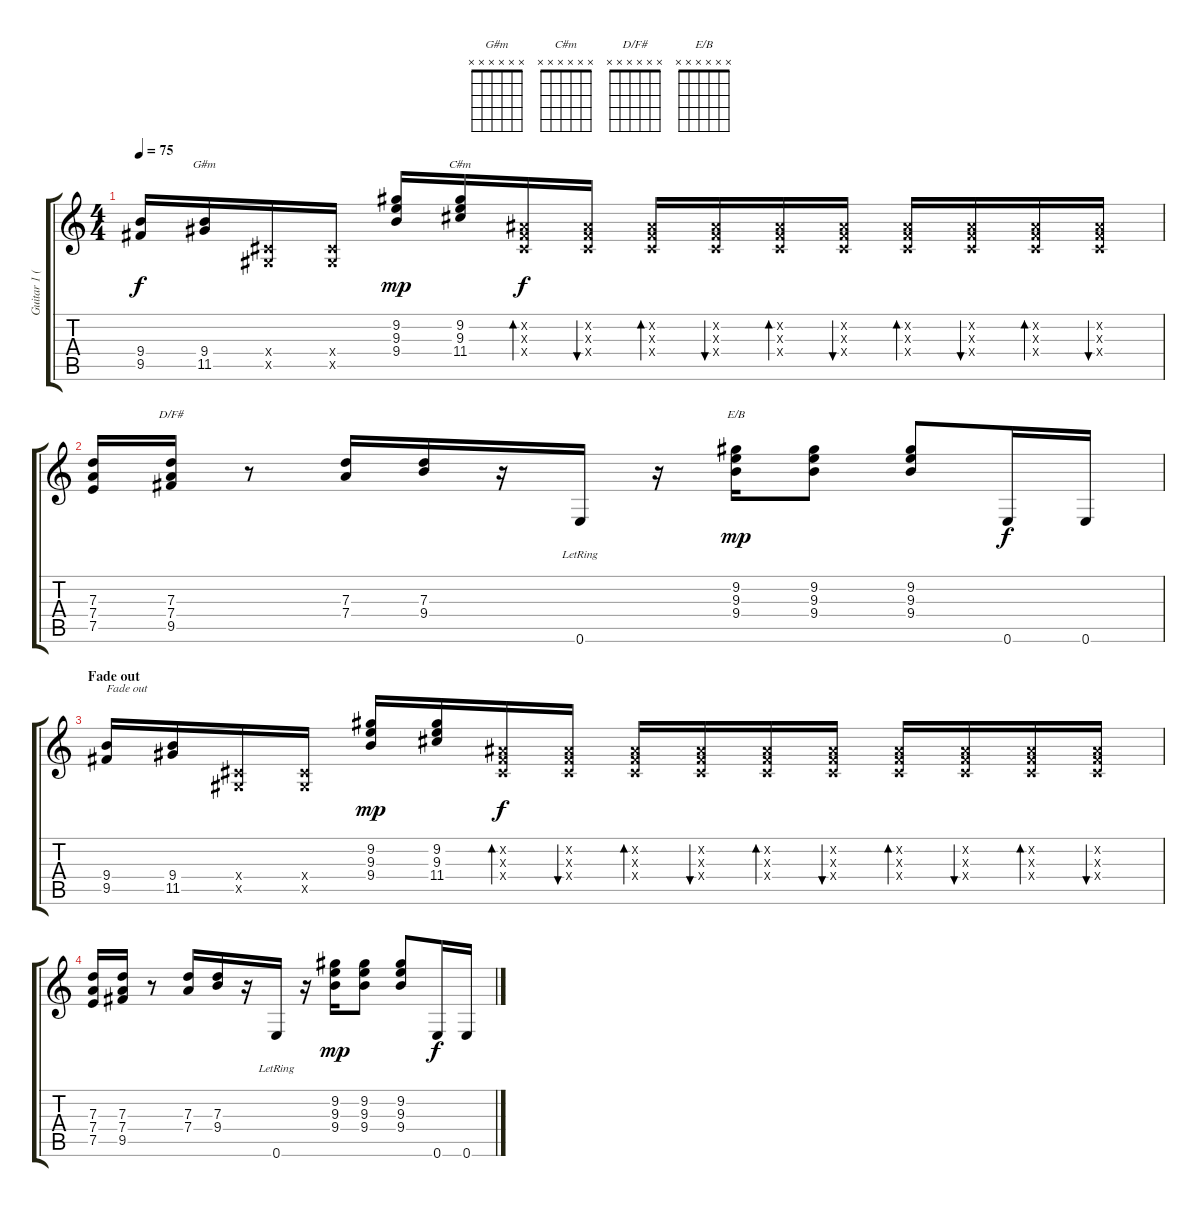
\track ("Guitar 1 (Jimmy P.)" "Guitar 1 (") {instrument distortionguitar}
\staff {score tabs}
\tuning (E4 B3 G3 D3 A2 E2) {hide}
\chord ("G#m" x x x x x x)
\chord ("C#m" x x x x x x)
\chord ("D/F#" x x x x x x)
\chord ("E/B" x x x x x x)
\ts (4 4)
\tempo 75
\clef g2
\ks c
(9.4 9.5).16{dy f volume 16 balance 0 instrument distortionguitar} (9.4 11.5).16{ch "G#m"} (-1.4{x} -1.5{x}).16 (-1.4{x} -1.5{x}).16 (9.2 9.3 9.4).16{dy mp balance 16} (9.2 9.3 11.4).16{ch "C#m"} (-1.2{x} -1.3{x} -1.4{x}).16{bd 30 dy f balance 8} (-1.2{x} -1.3{x} -1.4{x}).16{bu 30} (-1.2{x} -1.3{x} -1.4{x}).16{bd 30} (-1.2{x} -1.3{x} -1.4{x}).16{bu 30} (-1.2{x} -1.3{x} -1.4{x}).16{bd 30} (-1.2{x} -1.3{x} -1.4{x}).16{bu 30} (-1.2{x} -1.3{x} -1.4{x}).16{bd 30} (-1.2{x} -1.3{x} -1.4{x}).16{bu 30} (-1.2{x} -1.3{x} -1.4{x}).16{bd 30} (-1.2{x} -1.3{x} -1.4{x}).16{bu 30} |
(7.3 7.4 7.5).16{balance 0} (7.3 7.4 9.5).16{ch "D/F#"} r.8 (7.3 7.4).16{balance 16} (7.3 9.4).16 r.16 0.6{lr}.16 r.16 (9.2 9.3 9.4).16{ch "E/B" dy mp balance 8} (9.2 9.3 9.4).8 (9.2 9.3 9.4).8 0.6.16{dy f} 0.6.16 |
\section ("" "Fade out")
(9.4 9.5).16{txt "Fade out" volume 0 balance 0 instrument distortionguitar} (9.4 11.5).16 (-1.4{x} -1.5{x}).16 (-1.4{x} -1.5{x}).16 (9.2 9.3 9.4).16{dy mp balance 16} (9.2 9.3 11.4).16 (-1.2{x} -1.3{x} -1.4{x}).16{bd 30 dy f balance 8} (-1.2{x} -1.3{x} -1.4{x}).16{bu 30} (-1.2{x} -1.3{x} -1.4{x}).16{bd 30} (-1.2{x} -1.3{x} -1.4{x}).16{bu 30} (-1.2{x} -1.3{x} -1.4{x}).16{bd 30} (-1.2{x} -1.3{x} -1.4{x}).16{bu 30} (-1.2{x} -1.3{x} -1.4{x}).16{bd 30} (-1.2{x} -1.3{x} -1.4{x}).16{bu 30} (-1.2{x} -1.3{x} -1.4{x}).16{bd 30} (-1.2{x} -1.3{x} -1.4{x}).16{bu 30} |
(7.3 7.4 7.5).16{balance 0} (7.3 7.4 9.5).16 r.8 (7.3 7.4).16{balance 16} (7.3 9.4).16 r.16 0.6{lr}.16 r.16 (9.2 9.3 9.4).16{dy mp balance 8} (9.2 9.3 9.4).8 (9.2 9.3 9.4).8 0.6.16{dy f} 0.6.16
